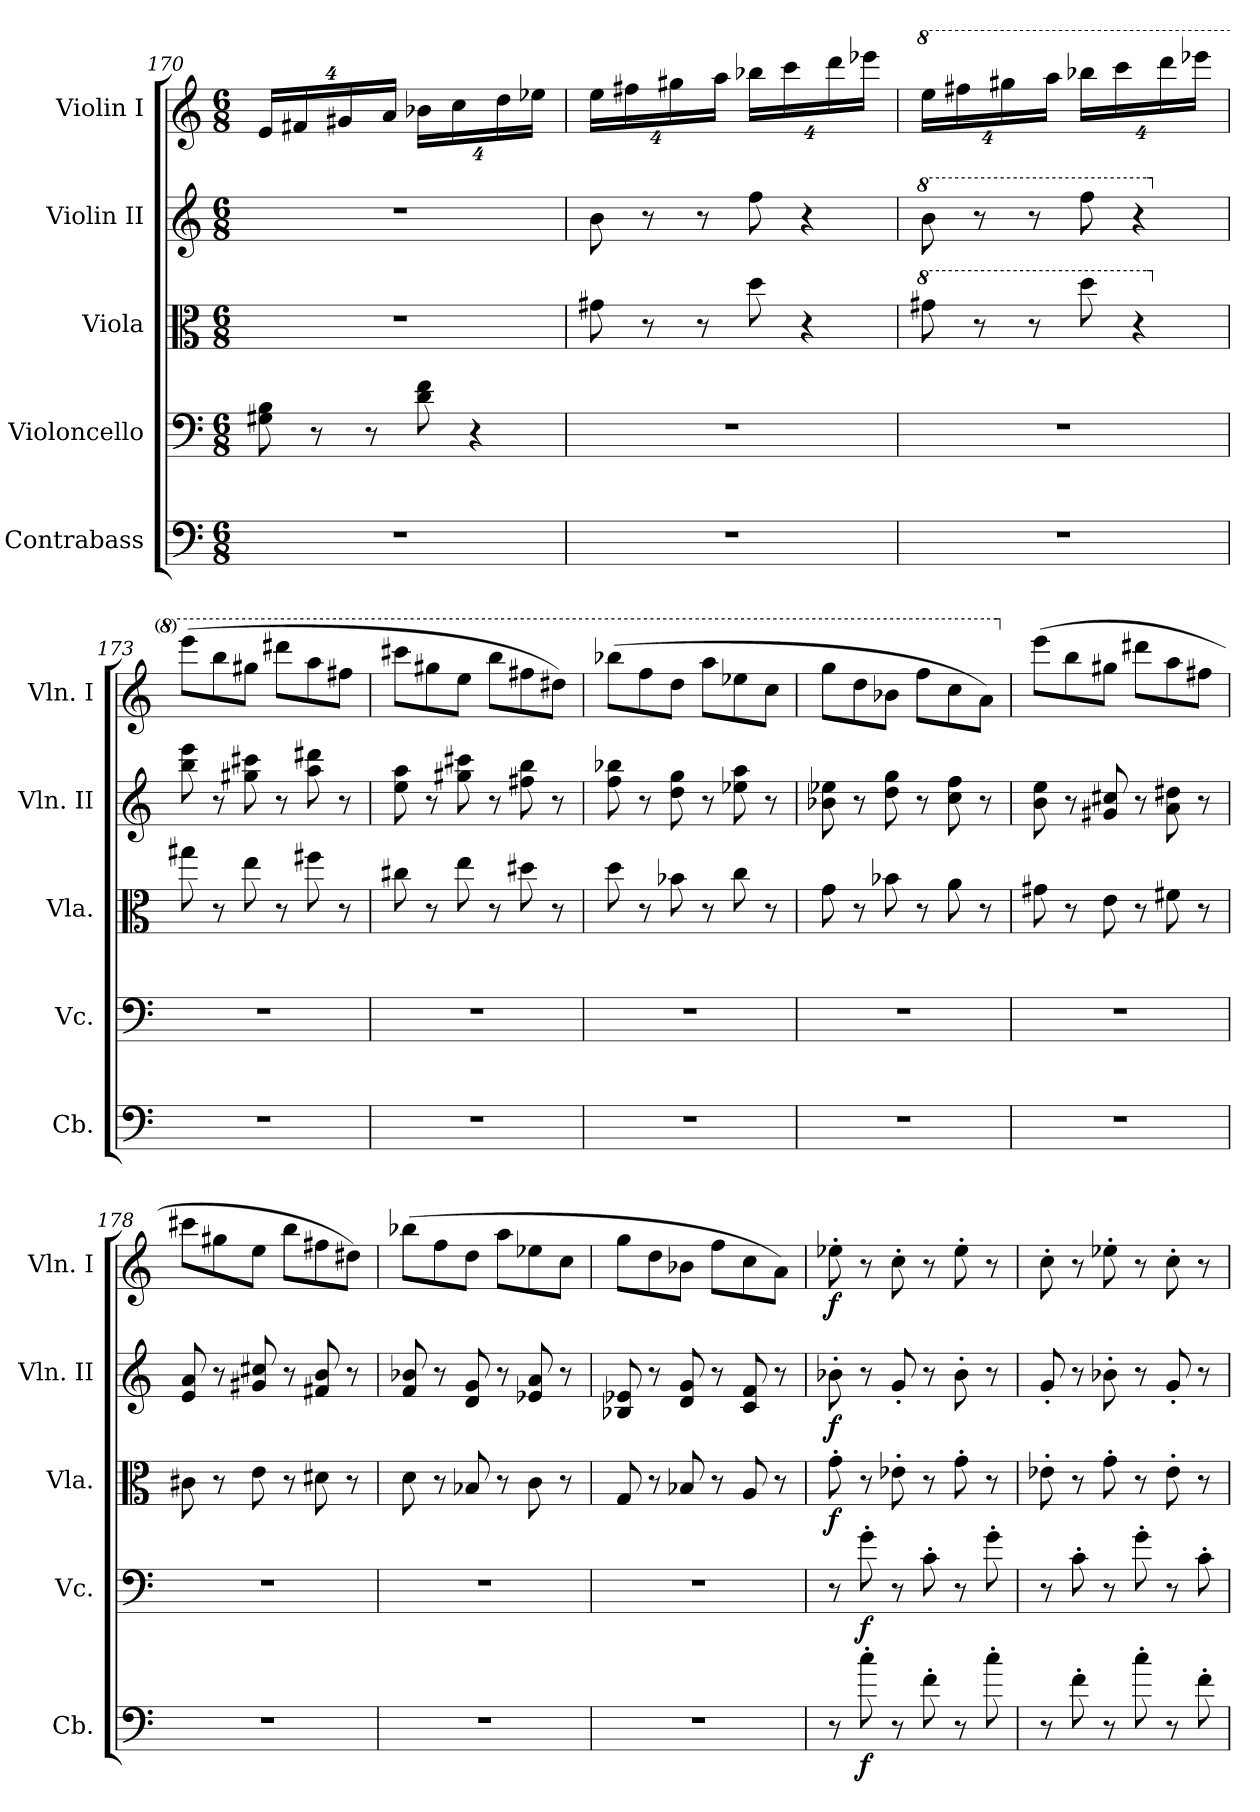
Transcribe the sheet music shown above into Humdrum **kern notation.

**kern	**dynam	**kern	**dynam	**kern	**dynam	**kern	**dynam	**kern	**dynam
*part5	*part5	*part4	*part4	*part3	*part3	*part2	*part2	*part1	*part1
*staff5	*staff5	*staff4	*staff4	*staff3	*staff3	*staff2	*staff2	*staff1	*staff1
*I"Contrabass	*	*I"Violoncello	*	*I"Viola	*	*I"Violin II	*	*I"Violin I	*
*I'Cb.	*	*I'Vc.	*	*I'Vla.	*	*I'Vln. II	*	*I'Vln. I	*
*clefF4	*	*clefF4	*	*clefC3	*	*clefG2	*	*clefG2	*
*ITrd7c12	*	*	*	*	*	*	*	*	*
*k[]	*	*k[]	*	*k[]	*	*k[]	*	*k[]	*
*M6/8	*	*M6/8	*	*M6/8	*	*M6/8	*	*M6/8	*
*	*	*	*	*	*	*	*	*Xbrackettup	*
=170	=170	=170	=170	=170	=170	=170	=170	=170	=170
2.r	.	8G#X\ 8B\	.	2.r	.	2.r	.	32%3e/L	.
.	.	.	.	.	.	.	.	32%3f#X/	.
.	.	8r	.	.	.	.	.	.	.
.	.	.	.	.	.	.	.	32%3g#X/	.
.	.	8r	.	.	.	.	.	.	.
.	.	.	.	.	.	.	.	32%3a/J	.
.	.	8d\ 8f\	.	.	.	.	.	32%3b-X\L	.
.	.	.	.	.	.	.	.	32%3cc\	.
.	.	4r	.	.	.	.	.	.	.
.	.	.	.	.	.	.	.	32%3dd\	.
.	.	.	.	.	.	.	.	32%3ee-X\J	.
!!LO:PB:g=z
=171	=171	=171	=171	=171	=171	=171	=171	=171	=171
2.r	.	2.r	.	8g#X\	.	8b\	.	32%3ee\L	.
.	.	.	.	.	.	.	.	32%3ff#X\	.
.	.	.	.	8r	.	8r	.	.	.
.	.	.	.	.	.	.	.	32%3gg#X\	.
.	.	.	.	8r	.	8r	.	.	.
.	.	.	.	.	.	.	.	32%3aa\J	.
.	.	.	.	8dd\	.	8ff\	.	32%3bb-X\L	.
.	.	.	.	.	.	.	.	32%3ccc\	.
.	.	.	.	4r	.	4r	.	.	.
.	.	.	.	.	.	.	.	32%3ddd\	.
.	.	.	.	.	.	.	.	32%3eee-X\J	.
=172	=172	=172	=172	=172	=172	=172	=172	=172	=172
*	*	*	*	*8va	*	*	*	*	*
*	*	*	*	*	*	*8va	*	*	*
*	*	*	*	*	*	*	*	*8va	*
2.r	.	2.r	.	8gg#X\	.	8bb\	.	32%3eee\L	.
.	.	.	.	.	.	.	.	32%3fff#X\	.
.	.	.	.	8r	.	8r	.	.	.
.	.	.	.	.	.	.	.	32%3ggg#X\	.
.	.	.	.	8r	.	8r	.	.	.
.	.	.	.	.	.	.	.	32%3aaa\J	.
.	.	.	.	8ddd\	.	8fff\	.	32%3bbb-X\L	.
.	.	.	.	.	.	.	.	32%3cccc\	.
.	.	.	.	4r	.	4r	.	.	.
.	.	.	.	.	.	.	.	32%3dddd\	.
.	.	.	.	.	.	.	.	32%3eeee-X\J	.
=173	=173	=173	=173	=173	=173	=173	=173	=173	=173
*	*	*	*	*X8va	*	*	*	*	*
*	*	*	*	*	*	*X8va	*	*	*
2.r	.	2.r	.	8gg#X\	.	8bb\ 8eee\	.	(>8eeee\L	.
.	.	.	.	8r	.	8r	.	8bbb\	.
.	.	.	.	8ee\	.	8gg#X\ 8ccc#X\	.	8ggg#X\J	.
.	.	.	.	8r	.	8r	.	8dddd#X\L	.
.	.	.	.	8ff#X\	.	8aa\ 8ddd#X\	.	8aaa\	.
.	.	.	.	8r	.	8r	.	8fff#X\J	.
!!LO:LB:g=z
=174	=174	=174	=174	=174	=174	=174	=174	=174	=174
2.r	.	2.r	.	8cc#X\	.	8ee\ 8aa\	.	8cccc#X\L	.
.	.	.	.	8r	.	8r	.	8ggg#X\	.
.	.	.	.	8ee\	.	8gg#X\ 8ccc#X\	.	8eee\J	.
.	.	.	.	8r	.	8r	.	8bbb\L	.
.	.	.	.	8dd#X\	.	8ff#X\ 8bb\	.	8fff#X\	.
.	.	.	.	8r	.	8r	.	8ddd#X\J)	.
=175	=175	=175	=175	=175	=175	=175	=175	=175	=175
2.r	.	2.r	.	8dd\	.	8ff\ 8bb-X\	.	(>8bbb-X\L	.
.	.	.	.	8r	.	8r	.	8fff\	.
.	.	.	.	8b-X\	.	8dd\ 8gg\	.	8ddd\J	.
.	.	.	.	8r	.	8r	.	8aaa\L	.
.	.	.	.	8cc\	.	8ee-X\ 8aa\	.	8eee-X\	.
.	.	.	.	8r	.	8r	.	8ccc\J	.
=176	=176	=176	=176	=176	=176	=176	=176	=176	=176
2.r	.	2.r	.	8g\	.	8b-X\ 8ee-X\	.	8ggg\L	.
.	.	.	.	8r	.	8r	.	8ddd\	.
.	.	.	.	8b-X\	.	8dd\ 8gg\	.	8bb-X\J	.
.	.	.	.	8r	.	8r	.	8fff\L	.
.	.	.	.	8a\	.	8cc\ 8ff\	.	8ccc\	.
.	.	.	.	8r	.	8r	.	8aa\J)	.
=177	=177	=177	=177	=177	=177	=177	=177	=177	=177
*	*	*	*	*	*	*	*	*X8va	*
2.r	.	2.r	.	8g#X\	.	8b\ 8ee\	.	(>8eee\L	.
.	.	.	.	8r	.	8r	.	8bb\	.
.	.	.	.	8e\	.	8g#X/ 8cc#X/	.	8gg#X\J	.
.	.	.	.	8r	.	8r	.	8ddd#X\L	.
.	.	.	.	8f#X\	.	8a\ 8dd#X\	.	8aa\	.
.	.	.	.	8r	.	8r	.	8ff#X\J	.
=178	=178	=178	=178	=178	=178	=178	=178	=178	=178
2.r	.	2.r	.	8c#X\	.	8e/ 8a/	.	8ccc#X\L	.
.	.	.	.	8r	.	8r	.	8gg#X\	.
.	.	.	.	8e\	.	8g#X/ 8cc#X/	.	8ee\J	.
.	.	.	.	8r	.	8r	.	8bb\L	.
.	.	.	.	8d#X\	.	8f#X/ 8b/	.	8ff#X\	.
.	.	.	.	8r	.	8r	.	8dd#X\J)	.
!!LO:PB:g=z
=179	=179	=179	=179	=179	=179	=179	=179	=179	=179
2.r	.	2.r	.	8d\	.	8f/ 8b-X/	.	(>8bb-X\L	.
.	.	.	.	8r	.	8r	.	8ff\	.
.	.	.	.	8B-X/	.	8d/ 8g/	.	8dd\J	.
.	.	.	.	8r	.	8r	.	8aa\L	.
.	.	.	.	8c\	.	8e-X/ 8a/	.	8ee-X\	.
.	.	.	.	8r	.	8r	.	8cc\J	.
=180	=180	=180	=180	=180	=180	=180	=180	=180	=180
2.r	.	2.r	.	8G/	.	8B-X/ 8e-X/	.	8gg\L	.
.	.	.	.	8r	.	8r	.	8dd\	.
.	.	.	.	8B-X/	.	8d/ 8g/	.	8b-X\J	.
.	.	.	.	8r	.	8r	.	8ff\L	.
.	.	.	.	8A/	.	8c/ 8f/	.	8cc\	.
.	.	.	.	8r	.	8r	.	8a\J)	.
=181	=181	=181	=181	=181	=181	=181	=181	=181	=181
!	!	!	!	!	!LO:DY:b	!	!LO:DY:b	!	!LO:DY:b
8r	.	8r	.	8g'\	f	8b-X'\	f	8ee-X'\	f
!	!LO:DY:b	!	!LO:DY:b	!	!	!	!	!	!
8c'\	f	8g'\	f	8r	.	8r	.	8r	.
8r	.	8r	.	8e-X'\	.	8g'/	.	8cc'\	.
8F'\	.	8c'\	.	8r	.	8r	.	8r	.
8r	.	8r	.	8g'\	.	8b-'\	.	8ee-'\	.
8c'\	.	8g'\	.	8r	.	8r	.	8r	.
=182	=182	=182	=182	=182	=182	=182	=182	=182	=182
8r	.	8r	.	8e-X'\	.	8g'/	.	8cc'\	.
8F'\	.	8c'\	.	8r	.	8r	.	8r	.
8r	.	8r	.	8g'\	.	8b-X'\	.	8ee-X'\	.
8c'\	.	8g'\	.	8r	.	8r	.	8r	.
8r	.	8r	.	8e-'\	.	8g'/	.	8cc'\	.
8F'\	.	8c'\	.	8r	.	8r	.	8r	.
=	=	=	=	=	=	=	=	=	=
*-	*-	*-	*-	*-	*-	*-	*-	*-	*-
